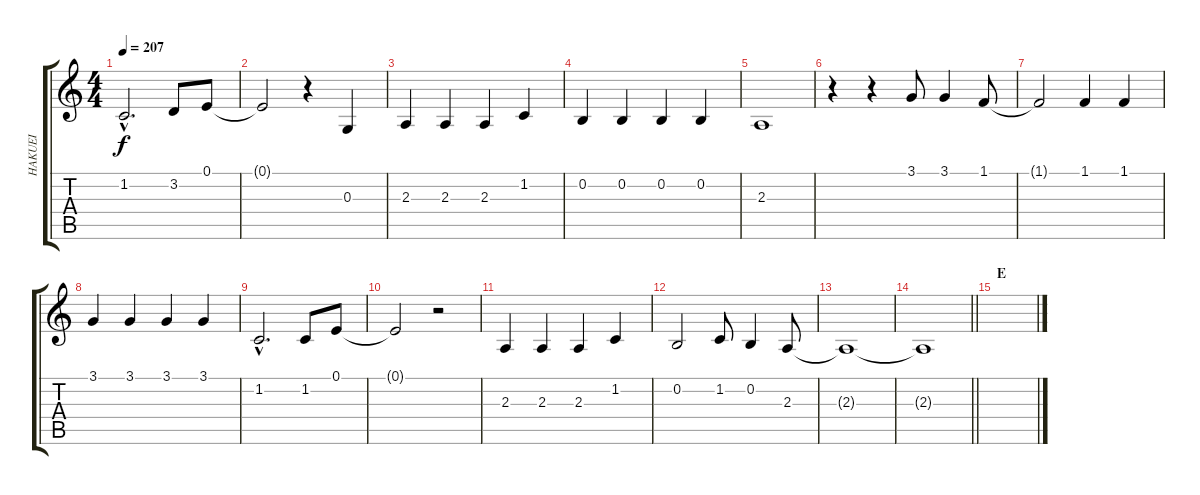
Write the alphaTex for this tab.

\track ("HAKUEI" "HAKUEI") {instrument oboe}
\staff {score tabs}
\tuning (E4 B3 G3 D3 A2 E2) {hide}
\ts (4 4)
\tempo 207
\clef g2
\ks c
1.2{hac}.2{d dy f} 3.2.8 0.1.8 |
0.1{t}.2 r.4 0.3.4 |
2.3.4 2.3.4 2.3.4 1.2.4 |
0.2.4 0.2.4 0.2.4 0.2.4 |
2.3.1 |
r.4 r.4 3.1.8 3.1.4 1.1.8 |
1.1{t}.2 1.1.4 1.1.4 |
3.1.4 3.1.4 3.1.4 3.1.4 |
1.2{hac}.2{d} 1.2.8 0.1.8 |
0.1{t}.2 r.2 |
2.3.4 2.3.4 2.3.4 1.2.4 |
0.2.2 1.2.8 0.2.4 2.3.8 |
2.3{t}.1 |
\barLineRight lightlight
2.3{t}.1 |
\section ("" "E")
